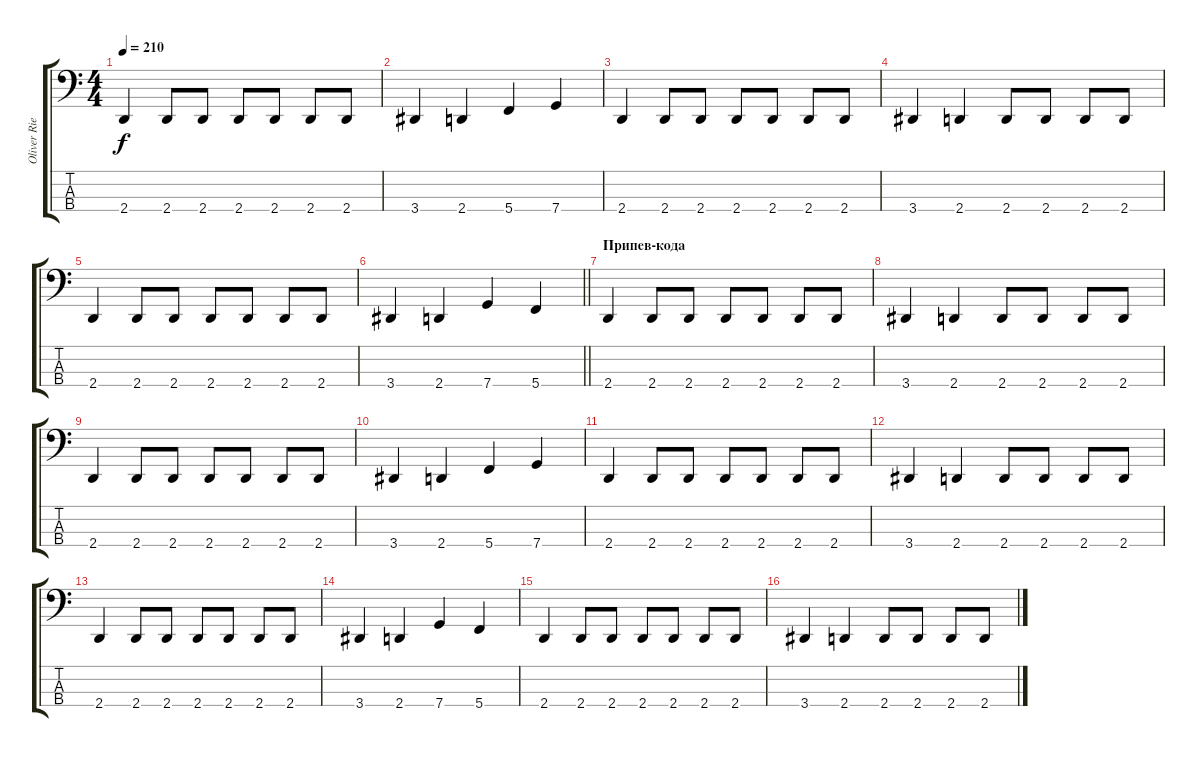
\track ("Oliver Riedel" "Oliver Rie") {instrument electricbassfinger}
\staff {score tabs}
\tuning (E2 C2 G1 C1) {hide}
\ts (4 4)
\tempo 210
\clef f4
\ks c
2.4.4{dy f} 2.4.8 2.4.8 2.4.8 2.4.8 2.4.8 2.4.8 |
3.4.4 2.4.4 5.4.4 7.4.4 |
2.4.4 2.4.8 2.4.8 2.4.8 2.4.8 2.4.8 2.4.8 |
3.4.4 2.4.4 2.4.8 2.4.8 2.4.8 2.4.8 |
2.4.4 2.4.8 2.4.8 2.4.8 2.4.8 2.4.8 2.4.8 |
\barLineRight lightlight
3.4.4 2.4.4 7.4.4 5.4.4 |
\section ("" "Припев-кода")
2.4.4{volume 16} 2.4.8 2.4.8 2.4.8 2.4.8 2.4.8 2.4.8 |
3.4.4 2.4.4 2.4.8 2.4.8 2.4.8 2.4.8 |
2.4.4 2.4.8 2.4.8 2.4.8 2.4.8 2.4.8 2.4.8 |
3.4.4 2.4.4 5.4.4 7.4.4 |
2.4.4 2.4.8 2.4.8 2.4.8 2.4.8 2.4.8 2.4.8 |
3.4.4 2.4.4 2.4.8 2.4.8 2.4.8 2.4.8 |
2.4.4 2.4.8 2.4.8 2.4.8 2.4.8 2.4.8 2.4.8 |
3.4.4 2.4.4 7.4.4 5.4.4 |
2.4.4 2.4.8 2.4.8 2.4.8 2.4.8 2.4.8 2.4.8 |
3.4.4 2.4.4 2.4.8 2.4.8 2.4.8 2.4.8
